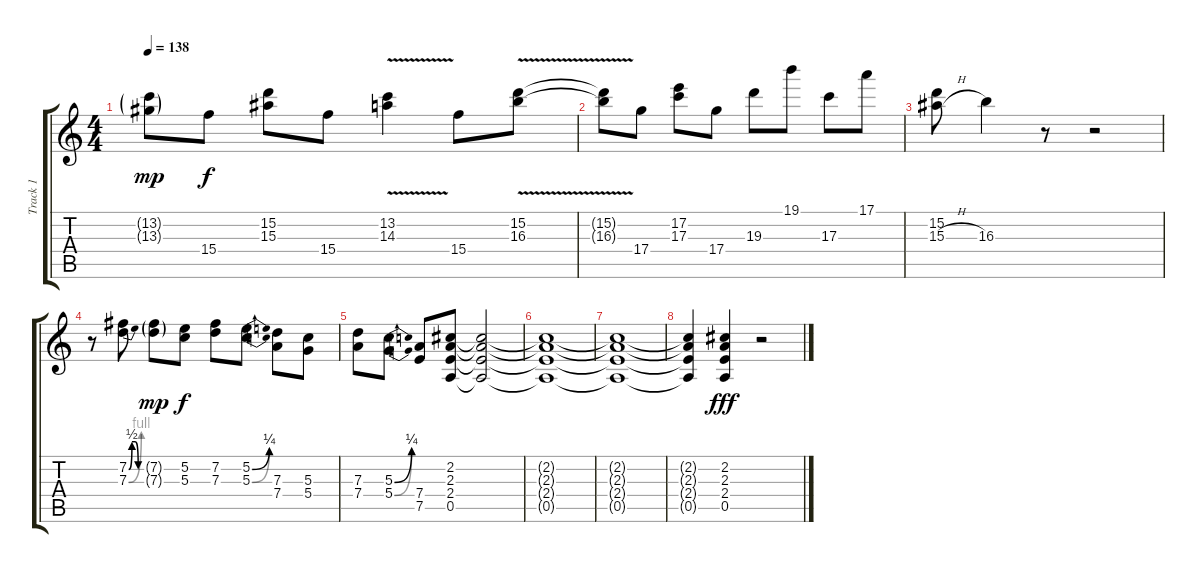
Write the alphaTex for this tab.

\track ("Track 1" "Track 1") {instrument distortionguitar}
\staff {score tabs}
\tuning (E4 B3 G3 D3 A2 E2) {hide}
\ts (4 4)
\tempo 138
\clef g2
\ks c
(13.2{g} 13.3{g}).8{dy mp} 15.4.8{dy f} (15.2 15.3).8 15.4.8 (13.2{v} 14.3{v}).4 15.4.8 (15.2{v} 16.3{v}).8 |
(15.2{v t} 16.3{v t}).8 17.4.8 (17.2 17.3).8 17.4.8 19.3.8 19.1.8 17.3.8 17.1.8 |
(15.2 15.3{h}).8 16.3.4 r.8 r.2 |
r.8 (7.2{be (custom 0 0 15 2 30 2 45 0 60 0)} 7.3{be (bend 0 0 60 4)}).8 (7.2{g} 7.3{g}).8{dy mp} (5.2 5.3).8{dy f} (7.2 7.3).8 (5.2{be (bend 0 0 60 1)} 5.3{be (bend 0 0 60 1)}).8 (7.3 7.4).8 (5.3 5.4).8 |
(7.3 7.4).8 (5.3{be (bend 0 0 60 1)} 5.4{be (bend 0 0 60 1)}).8 (7.4 7.5).8 (2.2 2.3 2.4 0.5).8 (2.2{t} 2.3{t} 2.4{t} 0.5{t}).2 |
(2.2{t} 2.3{t} 2.4{t} 0.5{t}).1 |
(2.2{t} 2.3{t} 2.4{t} 0.5{t}).1 |
(2.2{t} 2.3{t} 2.4{t} 0.5{t}).4 (2.2 2.3 2.4 0.5).4{dy fff} r.2
